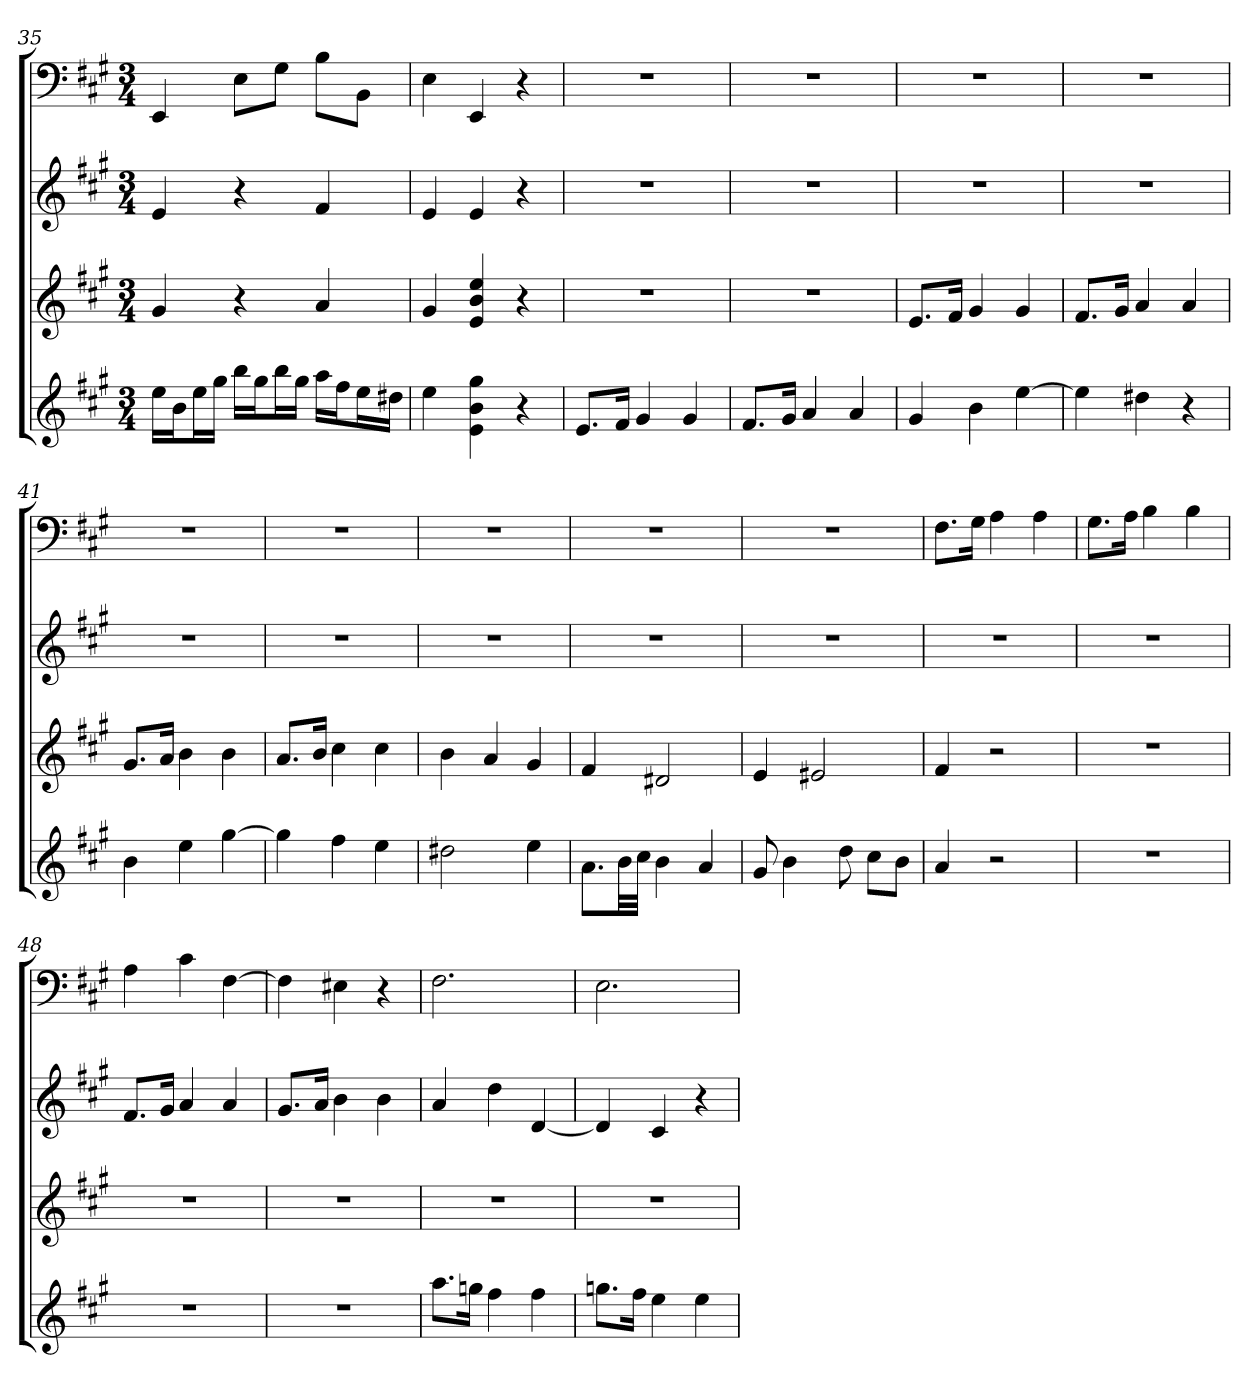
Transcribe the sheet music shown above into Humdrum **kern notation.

**kern	**kern	**kern	**kern
*part4	*part3	*part2	*part1
*staff4	*staff3	*staff2	*staff1
*k[f#c#g#]	*k[f#c#g#]	*k[f#c#g#]	*k[f#c#g#]
*A:	*A:	*A:	*A:
*M3/4	*M3/4	*M3/4	*M3/4
=35	=35	=35	=35
16eeLL	4g#	4e	4EE
16bJ	.	.	.
16eeL	.	.	.
16gg#JJ	.	.	.
16bbLL	4r	4r	8EL
16gg#J	.	.	.
16bbL	.	.	8G#J
16gg#JJ	.	.	.
16aaLL	4a	4f#	8BL
16ff#J	.	.	.
16eeL	.	.	8BBJ
16dd#XJJ	.	.	.
=36	=36	=36	=36
4ee	4g#	4e	4E
4e 4b 4gg#	4e 4b 4ee	4e	4EE
4r	4r	4r	4r
=37	=37	=37	=37
8.eL	2.r	2.r	2.r
16f#Jk	.	.	.
4g#	.	.	.
4g#	.	.	.
=38	=38	=38	=38
8.f#L	2.r	2.r	2.r
16g#Jk	.	.	.
4a	.	.	.
4a	.	.	.
=39	=39	=39	=39
4g#	8.eL	2.r	2.r
.	16f#Jk	.	.
4b	4g#	.	.
[4ee	4g#	.	.
=40	=40	=40	=40
4ee]	8.f#L	2.r	2.r
.	16g#Jk	.	.
4dd#X	4a	.	.
4r	4a	.	.
=41	=41	=41	=41
4b	8.g#L	2.r	2.r
.	16aJk	.	.
4ee	4b	.	.
[4gg#	4b	.	.
=42	=42	=42	=42
4gg#]	8.aL	2.r	2.r
.	16bJk	.	.
4ff#	4cc#	.	.
4ee	4cc#	.	.
=43	=43	=43	=43
2dd#X	4b	2.r	2.r
.	4a	.	.
4ee	4g#	.	.
=44	=44	=44	=44
8.aL	4f#	2.r	2.r
32bLL	.	.	.
32cc#JJJ	.	.	.
4b	2d#X	.	.
4a	.	.	.
=45	=45	=45	=45
8g#	4e	2.r	2.r
4b	.	.	.
.	2e#X	.	.
8dd	.	.	.
8cc#L	.	.	.
8bJ	.	.	.
=46	=46	=46	=46
4a	4f#	2.r	8.F#L
.	.	.	16G#Jk
2r	2r	.	4A
.	.	.	4A
=47	=47	=47	=47
2.r	2.r	2.r	8.G#L
.	.	.	16AJk
.	.	.	4B
.	.	.	4B
=48	=48	=48	=48
2.r	2.r	8.f#L	4A
.	.	16g#Jk	.
.	.	4a	4c#
.	.	4a	[4F#
=49	=49	=49	=49
2.r	2.r	8.g#L	4F#]
.	.	16aJk	.
.	.	4b	4E#X
.	.	4b	4r
=50	=50	=50	=50
8.aaL	2.r	4a	2.F#
16ggnJk	.	.	.
4ff#	.	4dd	.
4ff#	.	[4d	.
=51	=51	=51	=51
8.ggnL	2.r	4d]	2.E
16ff#Jk	.	.	.
4ee	.	4c#	.
4ee	.	4r	.
=	=	=	=
*-	*-	*-	*-
